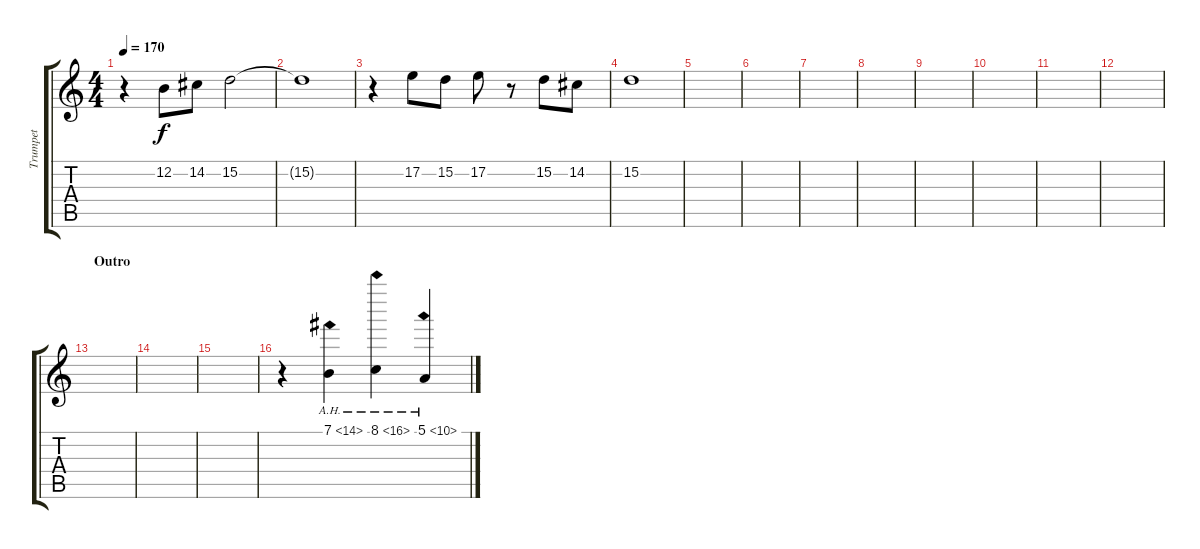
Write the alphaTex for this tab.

\track ("Trumpet" "Trumpet") {instrument trumpet}
\staff {score tabs}
\tuning (E4 B3 G3 D3 A2 E2) {hide}
\ts (4 4)
\tempo 170
\clef g2
\ks c
r.4{dy f} 12.2.8 14.2.8 15.2.2 |
15.2{t}.1 |
r.4 17.2.8 15.2.8 17.2.8 r.8 15.2.8 14.2.8 |
15.2.1 |
|
|
|
|
|
|
|
|
\section ("" "Outro")
|
|
|
r.4 7.1{ah 7}.4 8.1{ah 8}.4 5.1{ah 5}.4
